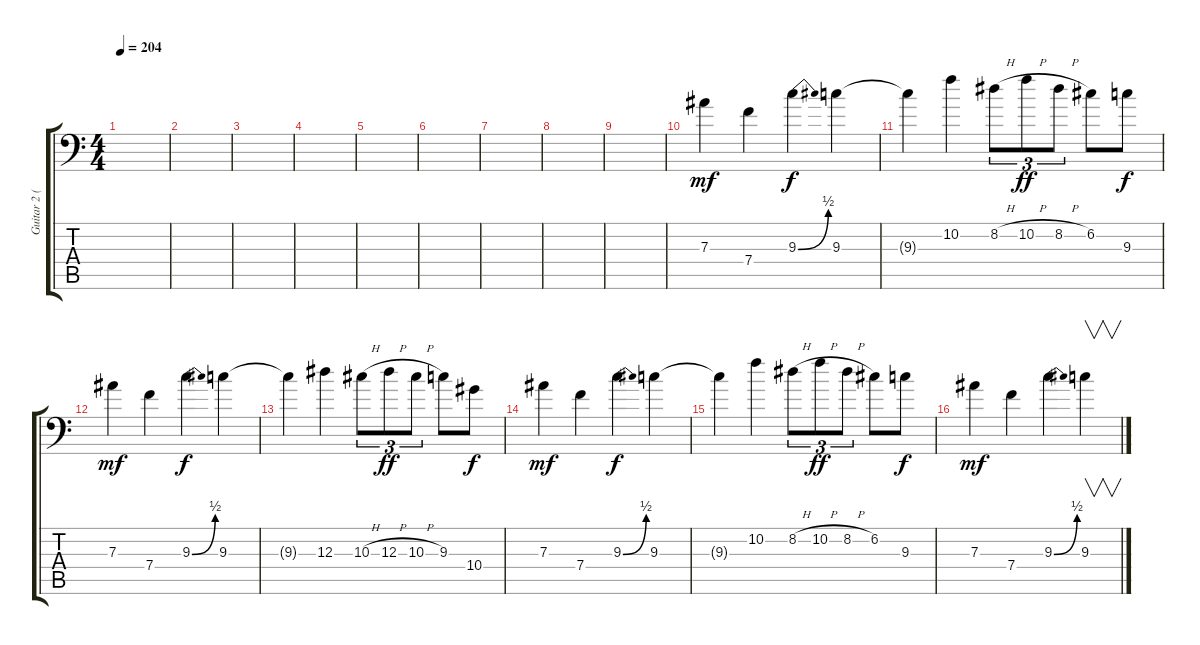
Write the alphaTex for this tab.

\track ("Guitar 2 (Lead)" "Guitar 2 (") {instrument distortionguitar}
\staff {score tabs}
\tuning (C4 G3 Eb3 Bb2 F2 Bb1) {hide}
\ts (4 4)
\tempo 204
\clef f4
\ks c
|
|
|
|
|
|
|
|
|
7.3.4{dy mf balance 11} 7.4.4 9.3{be (bend 0 0 60 2)}.4{dy f} 9.3.4 |
9.3{t}.4 10.2.4 8.2{h}.8{tu (3 2)} 10.2{h}.8{tu (3 2) dy ff} 8.2{h}.8{tu (3 2)} 6.2.8 9.3.8{dy f} |
7.3.4{dy mf} 7.4.4 9.3{be (bend 0 0 60 2)}.4{dy f} 9.3.4 |
9.3{t}.4 12.3.4 10.3{h}.8{tu (3 2)} 12.3{h}.8{tu (3 2) dy ff} 10.3{h}.8{tu (3 2)} 9.3.8 10.4.8{dy f} |
7.3.4{dy mf} 7.4.4 9.3{be (bend 0 0 60 2)}.4{dy f} 9.3.4 |
9.3{t}.4 10.2.4 8.2{h}.8{tu (3 2)} 10.2{h}.8{tu (3 2) dy ff} 8.2{h}.8{tu (3 2)} 6.2.8 9.3.8{dy f} |
7.3.4{dy mf} 7.4.4 9.3{be (bend 0 0 60 2)}.4 9.3.4{v}
